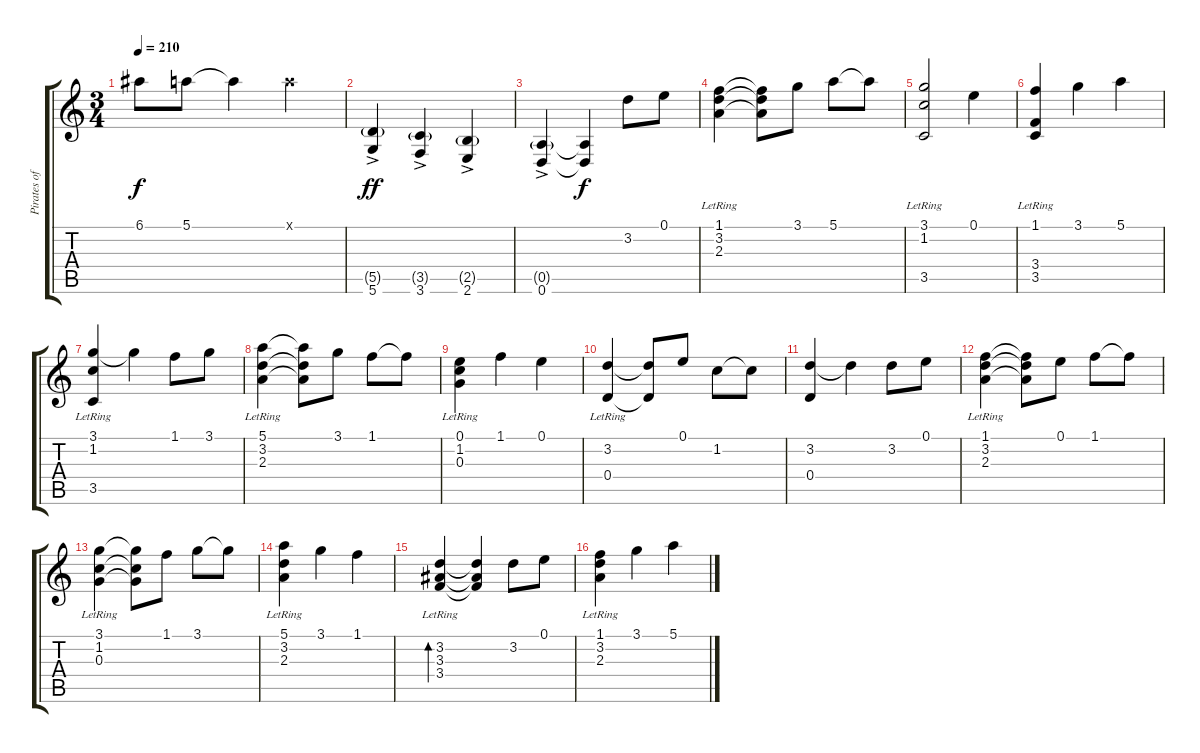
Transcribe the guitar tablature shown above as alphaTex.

\track ("Pirates of the Caribbean" "Pirates of") {instrument acousticguitarsteel}
\staff {score tabs}
\tuning (E4 B3 G3 D3 A2 D2) {hide}
\ts (3 4)
\tempo 210
\clef g2
\ks c
6.1.8{dy f} 5.1.8 5.1{t}.4 5.1{x}.4 |
(5.5{g} 5.6{ac}).4{dy ff} (3.5{g} 3.6{ac}).4 (2.5{g} 2.6{ac}).4 |
(0.5{g} 0.6{ac}).4 (0.5{t} 0.6{t}).4{dy f} 3.2.8 0.1.8 |
(1.1 3.2{lr} 2.3{lr}).4 (1.1{t} 3.2{t} 2.3{t}).8 3.1.8 5.1.8 5.1{t}.8 |
(3.1 1.2{lr} 3.5{lr}).2 0.1.4 |
(1.1 3.4{lr} 3.5{lr}).4 3.1.4 5.1.4 |
(3.1 1.2{lr} 3.5{lr}).4 3.1{t}.4 1.1.8 3.1.8 |
(5.1 3.2{lr} 2.3{lr}).4 (5.1{t} 3.2{t} 2.3{t}).8 3.1.8 1.1.8 1.1{t}.8 |
(0.1 1.2{lr} 0.3{lr}).4 1.1.4 0.1.4 |
(3.2 0.4{lr}).4 (3.2{t} 0.4{t}).8 0.1.8 1.2.8 1.2{t}.8 |
(3.2 0.4).4 3.2{t}.4 3.2.8 0.1.8 |
(1.1 3.2{lr} 2.3{lr}).4 (1.1{t} 3.2{t} 2.3{t}).8 0.1.8 1.1.8 1.1{t}.8 |
(3.1 1.2{lr} 0.3{lr}).4 (3.1{t} 1.2{t} 0.3{t}).8 1.1.8 3.1.8 3.1{t}.8 |
(5.1 3.2{lr} 2.3{lr}).4 3.1.4 1.1.4 |
(3.2{lr} 3.3{lr} 3.4{lr}).4{bd 480} (3.2{t} 3.3{t} 3.4{t}).4 3.2.8 0.1.8 |
(1.1 3.2{lr} 2.3{lr}).4 3.1.4 5.1.4
